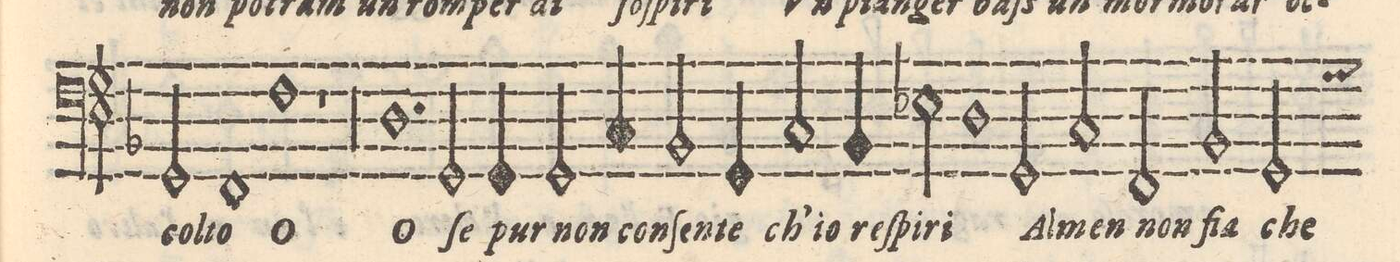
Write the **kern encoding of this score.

**kern	**text
*I"BASSO	*
*clefF4	*
*k[b-]	*
*met(C)	*
*M2/1	*
2GG/	-col-
1FF	-to
=17-	=17-
1F	O
1r	.
=18-	=18-
00r	.
=19-	=19-
=20-	=20-
1.D	O
2GG/	ſe
=21-	=21-
4GG/	pur
2GG/	non
4C/	con-
2BB-/	-ſen-
4GG/	-te
2C/	ch'io
=22-	=22-
4BB-/	re-
2E-X\	-ſpi-
1D	-ri
=23-	=23-
2GG/	Al-
2C/	-men
2FF/	non
2BB-/	fia
=24-	=24-
2GG/	che
*-	*-
